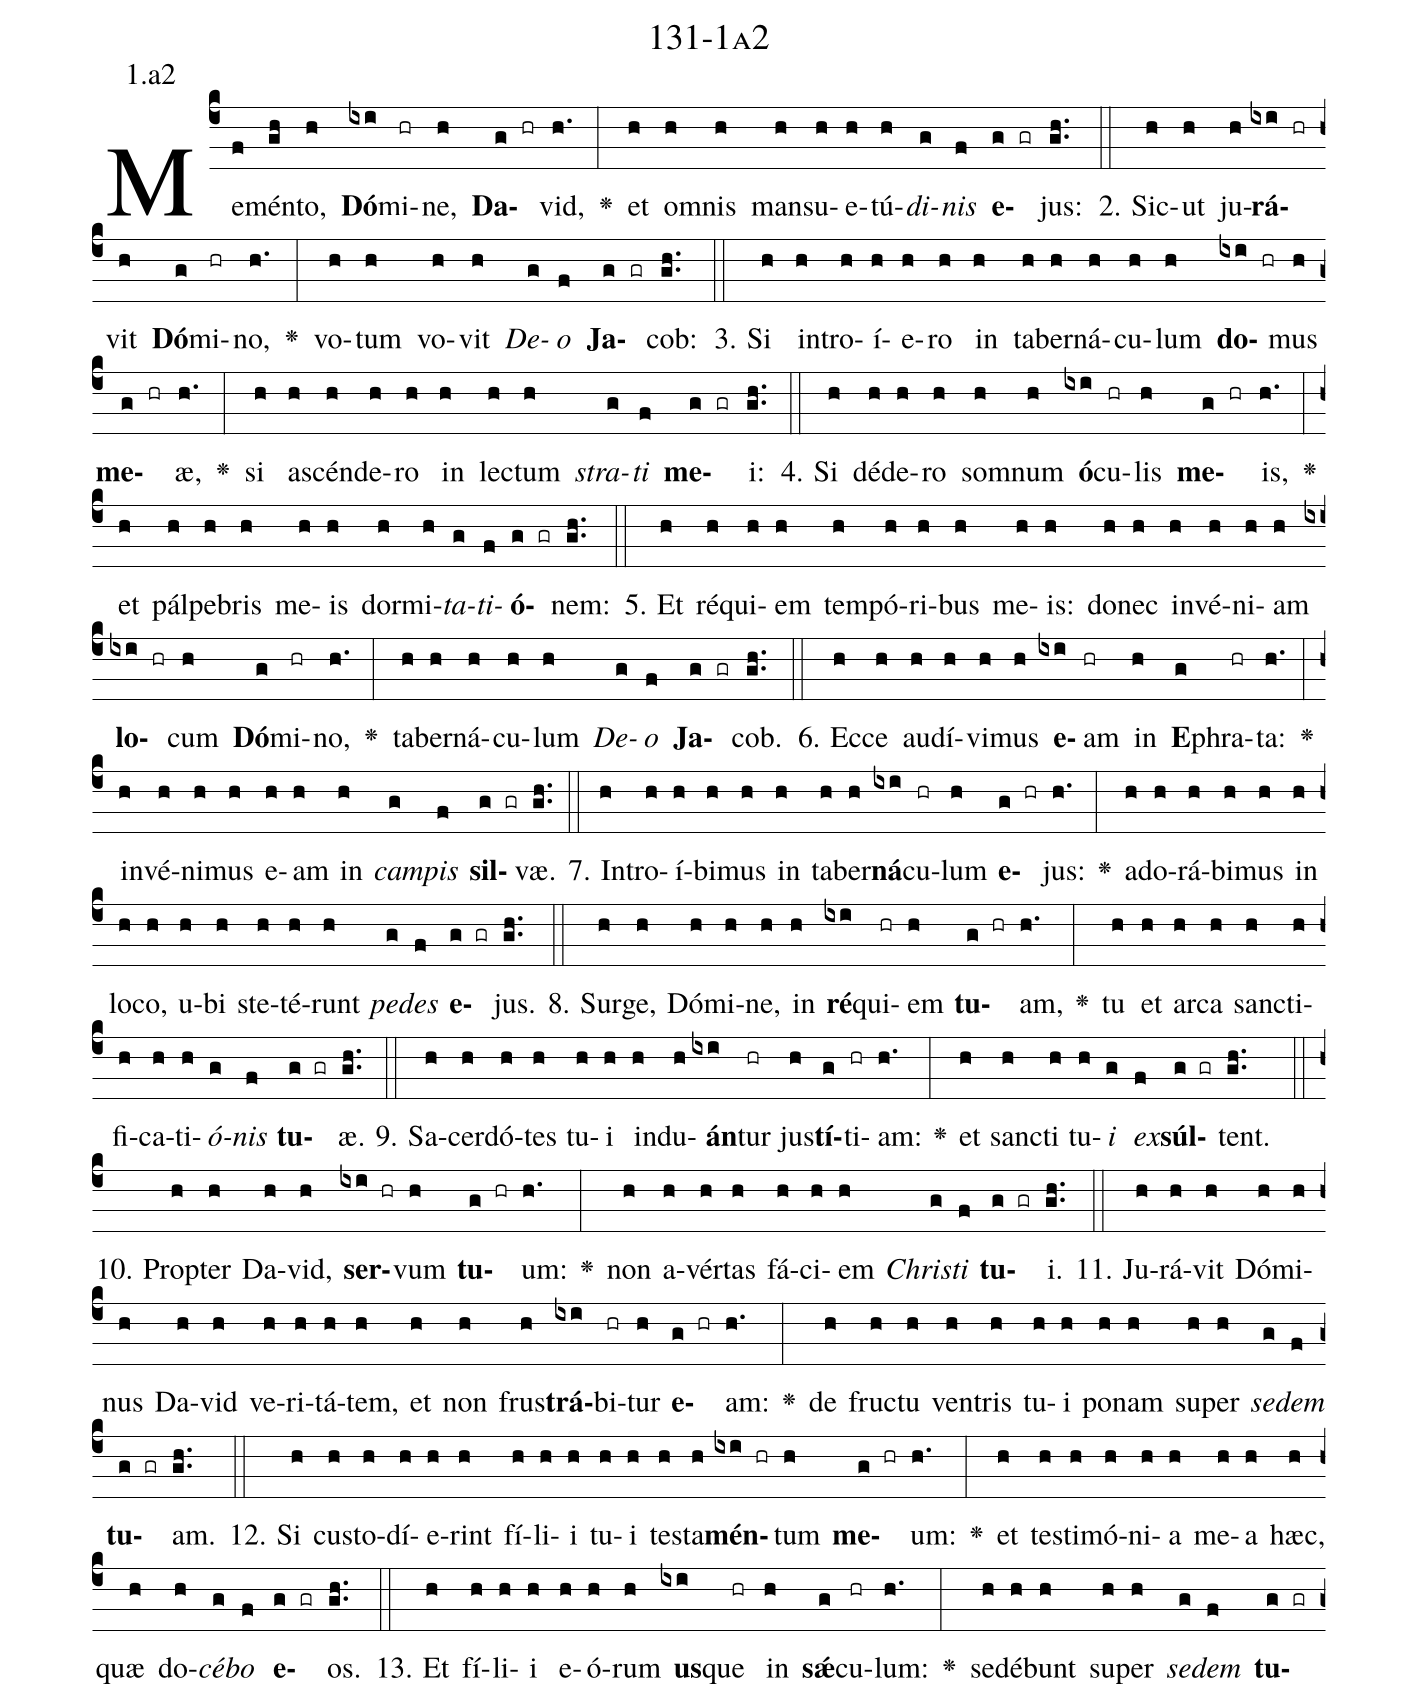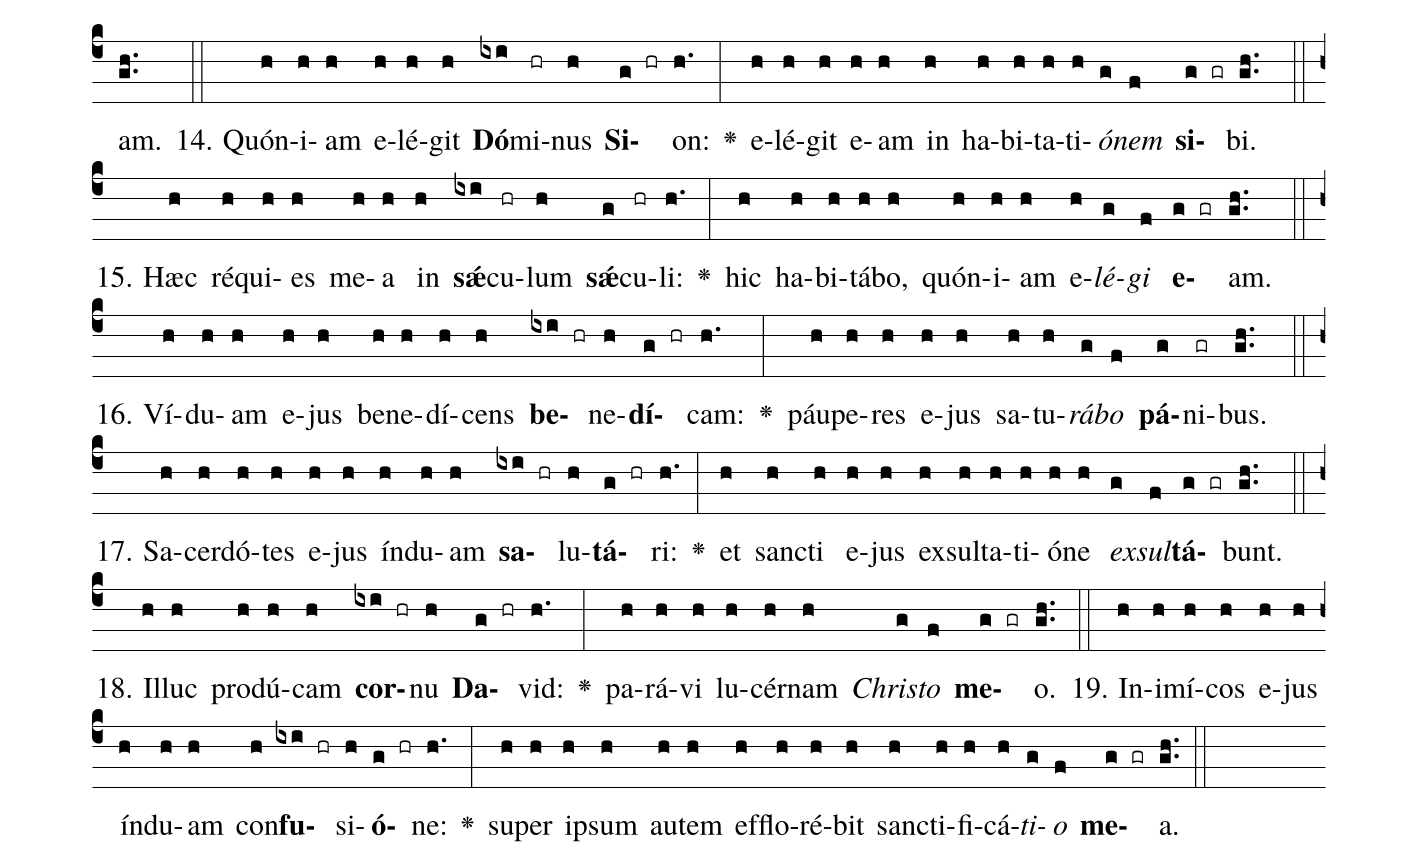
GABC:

name: 131-1a2;
annotation: 1.a2;
%%
(c4)Me(f)mén(gh)to,(h) <b>Dó</b>(ixi)mi(hr)ne,(h) <b>Da</b>(g hr)vid,(h.) <v>\greheightstar</v>(:) et(h) om(h)nis(h) man(h)su(h)e(h)tú(h)<i>di</i>(g)<i>nis</i>(f) <b>e</b>(g gr)jus:(gh..) (::)
2. Sic(h)ut(h) ju(h)<b>rá</b>(ixi hr)vit(h) <b>Dó</b>(g)mi(hr)no,(h.) <v>\greheightstar</v>(:) vo(h)tum(h) vo(h)vit(h) <i>De</i>(g)<i>o</i>(f) <b>Ja</b>(g gr)cob:(gh..) (::)
3. Si(h) in(h)tro(h)í(h)e(h)ro(h) in(h) ta(h)ber(h)ná(h)cu(h)lum(h) <b>do</b>(ixi hr)mus(h) <b>me</b>(g hr)æ,(h.) <v>\greheightstar</v>(:) si(h) a(h)scén(h)de(h)ro(h) in(h) lec(h)tum(h) <i>stra</i>(g)<i>ti</i>(f) <b>me</b>(g gr)i:(gh..) (::)
4. Si(h) dé(h)de(h)ro(h) som(h)num(h) <b>ó</b>(ixi)cu(hr)lis(h) <b>me</b>(g hr)is,(h.) <v>\greheightstar</v>(:) et(h) pál(h)pe(h)bris(h) me(h)is(h) dor(h)mi(h)<i>ta</i>(g)<i>ti</i>(f)<b>ó</b>(g gr)nem:(gh..) (::)
5. Et(h) ré(h)qui(h)em(h) tem(h)pó(h)ri(h)bus(h) me(h)is:(h) do(h)nec(h) in(h)vé(h)ni(h)am(h) <b>lo</b>(ixi hr)cum(h) <b>Dó</b>(g)mi(hr)no,(h.) <v>\greheightstar</v>(:) ta(h)ber(h)ná(h)cu(h)lum(h) <i>De</i>(g)<i>o</i>(f) <b>Ja</b>(g gr)cob.(gh..) (::)
6. Ec(h)ce(h) au(h)dí(h)vi(h)mus(h) <b>e</b>(ixi)am(hr) in(h) <b>E</b>(g)phra(hr)ta:(h.) <v>\greheightstar</v>(:) in(h)vé(h)ni(h)mus(h) e(h)am(h) in(h) <i>cam</i>(g)<i>pis</i>(f) <b>sil</b>(g gr)væ.(gh..) (::)
7. In(h)tro(h)í(h)bi(h)mus(h) in(h) ta(h)ber(h)<b>ná</b>(ixi)cu(hr)lum(h) <b>e</b>(g hr)jus:(h.) <v>\greheightstar</v>(:) ad(h)o(h)rá(h)bi(h)mus(h) in(h) lo(h)co,(h) u(h)bi(h) ste(h)té(h)runt(h) <i>pe</i>(g)<i>des</i>(f) <b>e</b>(g gr)jus.(gh..) (::)
8. Sur(h)ge,(h) Dó(h)mi(h)ne,(h) in(h) <b>ré</b>(ixi)qui(hr)em(h) <b>tu</b>(g hr)am,(h.) <v>\greheightstar</v>(:) tu(h) et(h) ar(h)ca(h) sanc(h)ti(h)fi(h)ca(h)ti(h)<i>ó</i>(g)<i>nis</i>(f) <b>tu</b>(g gr)æ.(gh..) (::)
9. Sa(h)cer(h)dó(h)tes(h) tu(h)i(h) ind(h)u(h)<b>án</b>(ixi)tur(hr) jus(h)<b>tí</b>(g)ti(hr)am:(h.) <v>\greheightstar</v>(:) et(h) sanc(h)ti(h) tu(h)<i>i</i>(g) <i>ex</i>(f)<b>súl</b>(g gr)tent.(gh..) (::)
10. Prop(h)ter(h) Da(h)vid,(h) <b>ser</b>(ixi hr)vum(h) <b>tu</b>(g hr)um:(h.) <v>\greheightstar</v>(:) non(h) a(h)vér(h)tas(h) fá(h)ci(h)em(h) <i>Chris</i>(g)<i>ti</i>(f) <b>tu</b>(g gr)i.(gh..) (::)
11. Ju(h)rá(h)vit(h) Dó(h)mi(h)nus(h) Da(h)vid(h) ve(h)ri(h)tá(h)tem,(h) et(h) non(h) frus(h)<b>trá</b>(ixi)bi(hr)tur(h) <b>e</b>(g hr)am:(h.) <v>\greheightstar</v>(:) de(h) fruc(h)tu(h) ven(h)tris(h) tu(h)i(h) po(h)nam(h) su(h)per(h) <i>se</i>(g)<i>dem</i>(f) <b>tu</b>(g gr)am.(gh..) (::)
12. Si(h) cus(h)to(h)dí(h)e(h)rint(h) fí(h)li(h)i(h) tu(h)i(h) tes(h)ta(h)<b>mén</b>(ixi hr)tum(h) <b>me</b>(g hr)um:(h.) <v>\greheightstar</v>(:) et(h) tes(h)ti(h)mó(h)ni(h)a(h) me(h)a(h) hæc,(h) quæ(h) do(h)<i>cé</i>(g)<i>bo</i>(f) <b>e</b>(g gr)os.(gh..) (::)
13. Et(h) fí(h)li(h)i(h) e(h)ó(h)rum(h) <b>us</b>(ixi)que(hr) in(h) <b>sǽ</b>(g)cu(hr)lum:(h.) <v>\greheightstar</v>(:) se(h)dé(h)bunt(h) su(h)per(h) <i>se</i>(g)<i>dem</i>(f) <b>tu</b>(g gr)am.(gh..) (::)
14. Quón(h)i(h)am(h) e(h)lé(h)git(h) <b>Dó</b>(ixi)mi(hr)nus(h) <b>Si</b>(g hr)on:(h.) <v>\greheightstar</v>(:) e(h)lé(h)git(h) e(h)am(h) in(h) ha(h)bi(h)ta(h)ti(h)<i>ó</i>(g)<i>nem</i>(f) <b>si</b>(g gr)bi.(gh..) (::)
15. Hæc(h) ré(h)qui(h)es(h) me(h)a(h) in(h) <b>sǽ</b>(ixi)cu(hr)lum(h) <b>sǽ</b>(g)cu(hr)li:(h.) <v>\greheightstar</v>(:) hic(h) ha(h)bi(h)tá(h)bo,(h) quón(h)i(h)am(h) e(h)<i>lé</i>(g)<i>gi</i>(f) <b>e</b>(g gr)am.(gh..) (::)
16. Ví(h)du(h)am(h) e(h)jus(h) be(h)ne(h)dí(h)cens(h) <b>be</b>(ixi hr)ne(h)<b>dí</b>(g hr)cam:(h.) <v>\greheightstar</v>(:) páu(h)pe(h)res(h) e(h)jus(h) sa(h)tu(h)<i>rá</i>(g)<i>bo</i>(f) <b>pá</b>(g)ni(gr)bus.(gh..) (::)
17. Sa(h)cer(h)dó(h)tes(h) e(h)jus(h) índ(h)u(h)am(h) <b>sa</b>(ixi hr)lu(h)<b>tá</b>(g hr)ri:(h.) <v>\greheightstar</v>(:) et(h) sanc(h)ti(h) e(h)jus(h) ex(h)sul(h)ta(h)ti(h)ó(h)ne(h) <i>ex</i>(g)<i>sul</i>(f)<b>tá</b>(g gr)bunt.(gh..) (::)
18. Il(h)luc(h) pro(h)dú(h)cam(h) <b>cor</b>(ixi hr)nu(h) <b>Da</b>(g hr)vid:(h.) <v>\greheightstar</v>(:) pa(h)rá(h)vi(h) lu(h)cér(h)nam(h) <i>Chris</i>(g)<i>to</i>(f) <b>me</b>(g gr)o.(gh..) (::)
19. In(h)i(h)mí(h)cos(h) e(h)jus(h) índ(h)u(h)am(h) con(h)<b>fu</b>(ixi hr)si(h)<b>ó</b>(g hr)ne:(h.) <v>\greheightstar</v>(:) su(h)per(h) ip(h)sum(h) au(h)tem(h) ef(h)flo(h)ré(h)bit(h) sanc(h)ti(h)fi(h)cá(h)<i>ti</i>(g)<i>o</i>(f) <b>me</b>(g gr)a.(gh..) (::)
